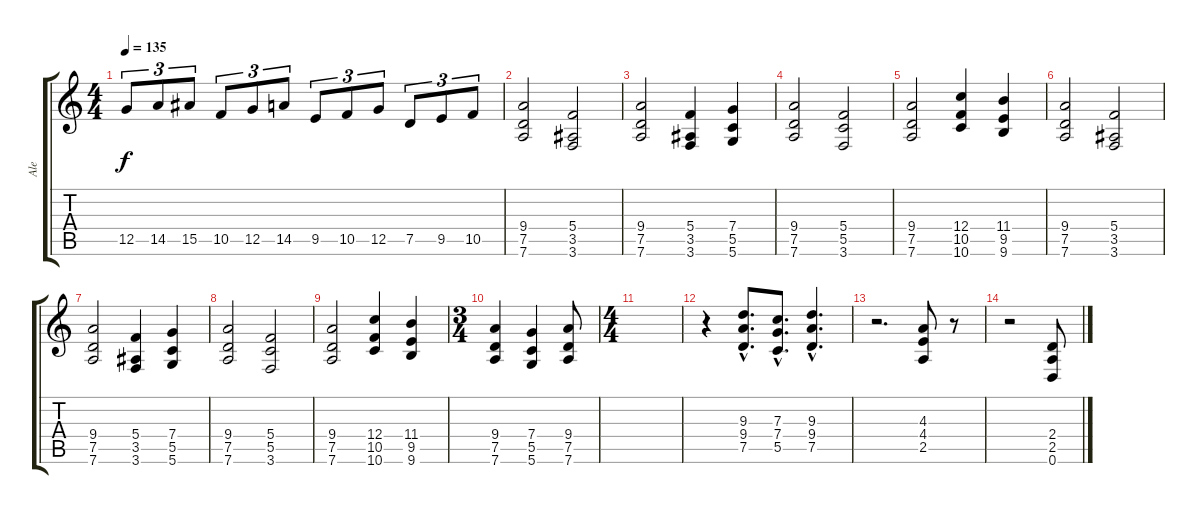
\track ("Ale" "Ale") {instrument distortionguitar}
\staff {score tabs}
\tuning (D4 A3 F3 C3 G2 D2) {hide}
\ts (4 4)
\tempo 135
\clef g2
\ks c
12.5.8{tu (3 2) dy f} 14.5.8{tu (3 2)} 15.5.8{tu (3 2)} 10.5.8{tu (3 2)} 12.5.8{tu (3 2)} 14.5.8{tu (3 2)} 9.5.8{tu (3 2)} 10.5.8{tu (3 2)} 12.5.8{tu (3 2)} 7.5.8{tu (3 2)} 9.5.8{tu (3 2)} 10.5.8{tu (3 2)} |
(9.4 7.5 7.6).2 (5.4 3.5 3.6).2 |
(9.4 7.5 7.6).2 (5.4 3.5 3.6).4 (7.4 5.5 5.6).4 |
(9.4 7.5 7.6).2 (5.4 5.5 3.6).2 |
(9.4 7.5 7.6).2 (12.4 10.5 10.6).4 (11.4 9.5 9.6).4 |
(9.4 7.5 7.6).2 (5.4 3.5 3.6).2 |
(9.4 7.5 7.6).2 (5.4 3.5 3.6).4 (7.4 5.5 5.6).4 |
(9.4 7.5 7.6).2 (5.4 5.5 3.6).2 |
(9.4 7.5 7.6).2 (12.4 10.5 10.6).4 (11.4 9.5 9.6).4 |
\ts (3 4)
(9.4 7.5 7.6).4 (7.4 5.5 5.6).4 (9.4 7.5 7.6).8 |
\ts (4 4)
|
r.4 (9.3{hac} 9.4{hac} 7.5{hac}).8{d} (7.3{hac} 7.4{hac} 5.5{hac}).8{d} (9.3{hac} 9.4{hac} 7.5{hac}).4{d} |
r.2{d} (4.3 4.4 2.5).8 r.8 |
r.2 (2.4 2.5 0.6).8
